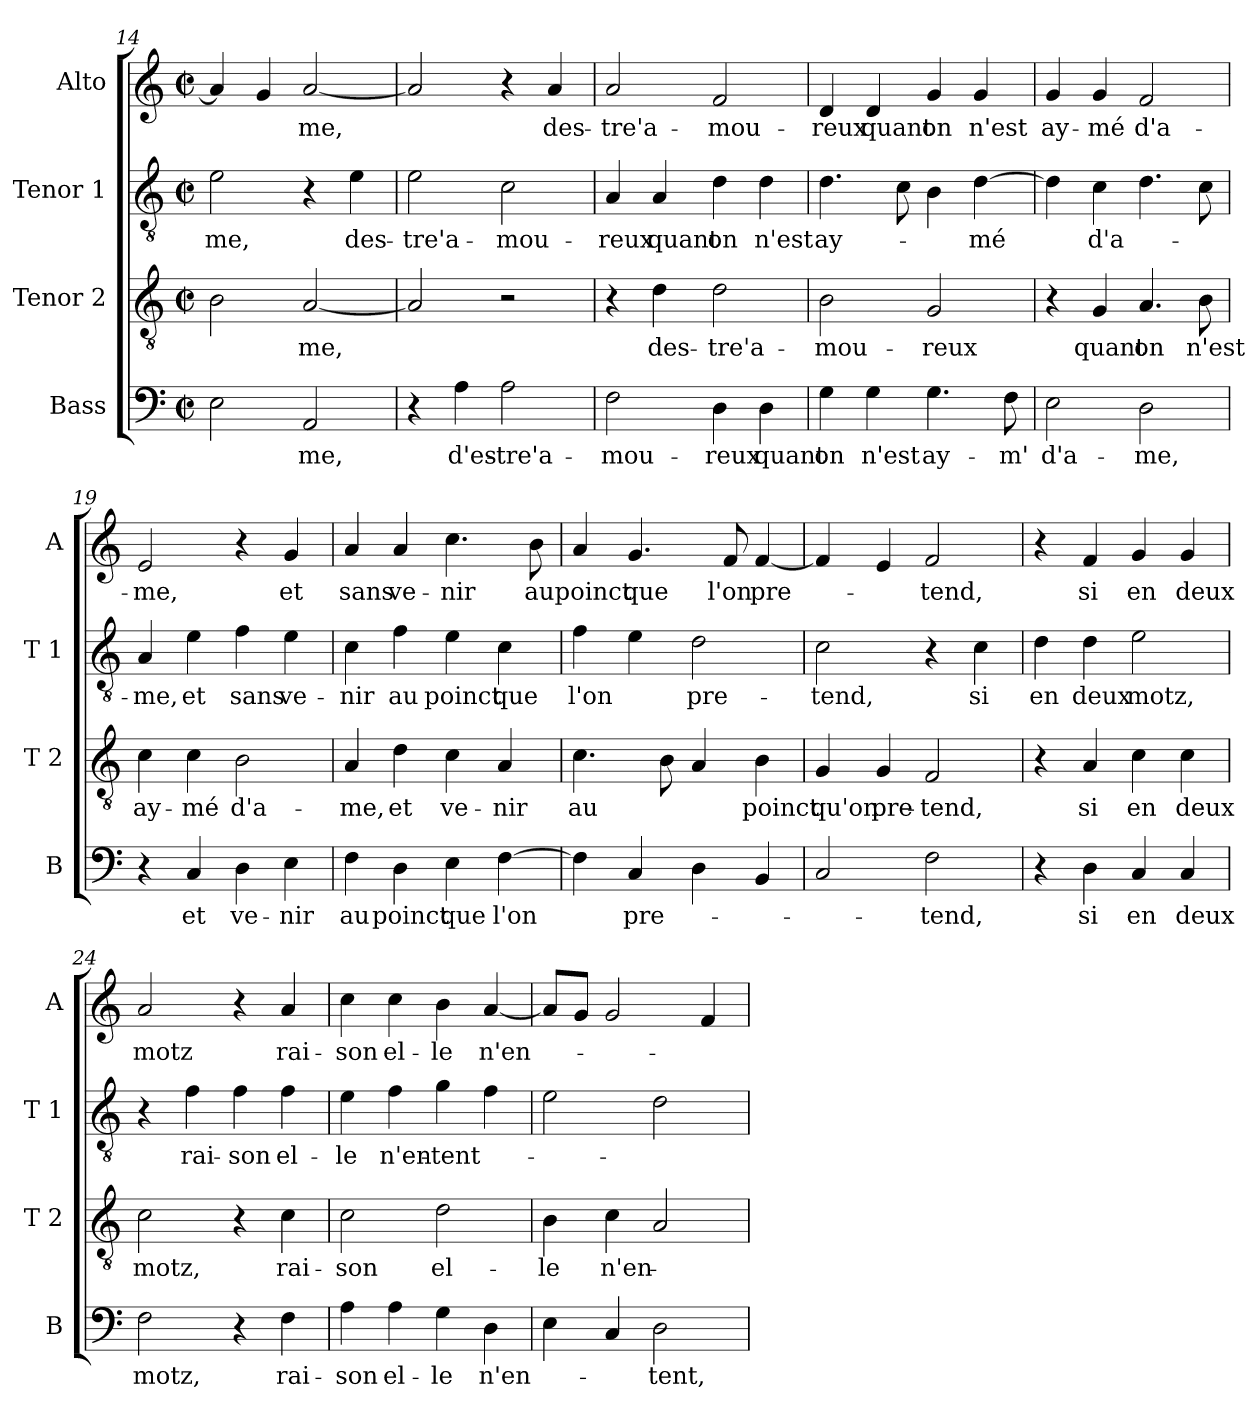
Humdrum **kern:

**kern	**text	**kern	**text	**kern	**text	**kern	**text
*part4	*part4	*part3	*part3	*part2	*part2	*part1	*part1
*staff4	*staff4	*staff3	*staff3	*staff2	*staff2	*staff1	*staff1
*I"Bass	*	*I"Tenor 2	*	*I"Tenor 1	*	*I"Alto	*
*I'B	*	*I'T 2	*	*I'T 1	*	*I'A	*
*clefF4	*	*clefGv2	*	*clefGv2	*	*clefG2	*
*k[]	*	*k[]	*	*k[]	*	*k[]	*
*C:	*	*C:	*	*C:	*	*C:	*
*M2/2	*	*M2/2	*	*M2/2	*	*M2/2	*
*met(c|)	*	*met(c|)	*	*met(c|)	*	*met(c|)	*
=14	=14	=14	=14	=14	=14	=14	=14
!	!	!	!	!	!LO:LY:b	!	!
2E\	.	2B\	.	2e\	-me,	4a/]	.
.	.	.	.	.	.	4g/	.
!	!LO:LY:b	!	!LO:LY:b	!	!	!	!LO:LY:b
2AA/	-me,	[2A/	-me,	4r	.	[2a/	-me,
!	!	!	!	!	!LO:LY:b	!	!
.	.	.	.	4e\	des-	.	.
=15	=15	=15	=15	=15	=15	=15	=15
!	!	!	!	!	!LO:LY:b	!	!
4r	.	2A/]	.	2e\	-tre'a-	2a/]	.
!	!LO:LY:b	!	!	!	!	!	!
4A\	d'es-	.	.	.	.	.	.
!	!LO:LY:b	!	!	!	!LO:LY:b	!	!
2A\	-tre'a-	2r	.	2c\	-mou-	4r	.
!	!	!	!	!	!	!	!LO:LY:b
.	.	.	.	.	.	4a/	des-
!!LO:PB:g=z
=16	=16	=16	=16	=16	=16	=16	=16
!	!LO:LY:b	!	!	!	!LO:LY:b	!	!LO:LY:b
2F\	-mou-	4r	.	4A/	-reux	2a/	-tre'a-
!	!	!	!LO:LY:b	!	!LO:LY:b	!	!
.	.	4d\	des-	4A/	quant	.	.
!	!LO:LY:b	!	!LO:LY:b	!	!LO:LY:b	!	!LO:LY:b
4D\	-reux	2d\	-tre'a-	4d\	on	2f/	-mou-
!	!LO:LY:b	!	!	!	!LO:LY:b	!	!
4D\	quant	.	.	4d\	n'est	.	.
=17	=17	=17	=17	=17	=17	=17	=17
!	!LO:LY:b	!	!LO:LY:b	!	!LO:LY:b	!	!LO:LY:b
4G\	on	2B\	-mou-	4.d\	ay-	4d/	-reux
!	!LO:LY:b	!	!	!	!	!	!LO:LY:b
4G\	n'est	.	.	.	.	4d/	quant
.	.	.	.	8c\	.	.	.
!	!LO:LY:b	!	!LO:LY:b	!	!	!	!LO:LY:b
4.G\	ay-	2G/	-reux	4B\	.	4g/	on
!	!	!	!	!	!LO:LY:b	!	!LO:LY:b
.	.	.	.	[4d\	-mé	4g/	n'est
!	!LO:LY:b	!	!	!	!	!	!
8F\	-m'	.	.	.	.	.	.
=18	=18	=18	=18	=18	=18	=18	=18
!	!LO:LY:b	!	!	!	!	!	!LO:LY:b
2E\	d'a-	4r	.	4d\]	.	4g/	ay-
!	!	!	!LO:LY:b	!	!LO:LY:b	!	!LO:LY:b
.	.	4G/	quant	4c\	d'a-	4g/	-mé
!	!LO:LY:b	!	!LO:LY:b	!	!	!	!LO:LY:b
2D\	-me,	4.A/	on	4.d\	.	2f/	d'a-
!	!	!	!LO:LY:b	!	!	!	!
.	.	8B\	n'est	8c\	.	.	.
=19	=19	=19	=19	=19	=19	=19	=19
!	!	!	!LO:LY:b	!	!LO:LY:b	!	!LO:LY:b
4r	.	4c\	ay-	4A/	-me,	2e/	-me,
!	!LO:LY:b	!	!LO:LY:b	!	!LO:LY:b	!	!
4C/	et	4c\	-mé	4e\	et	.	.
!	!LO:LY:b	!	!LO:LY:b	!	!LO:LY:b	!	!
4D\	ve-	2B\	d'a-	4f\	sans	4r	.
!	!LO:LY:b	!	!	!	!LO:LY:b	!	!LO:LY:b
4E\	-nir	.	.	4e\	ve-	4g/	et
=20	=20	=20	=20	=20	=20	=20	=20
!	!LO:LY:b	!	!LO:LY:b	!	!LO:LY:b	!	!LO:LY:b
4F\	au	4A/	-me,	4c\	-nir	4a/	sans
!	!LO:LY:b	!	!LO:LY:b	!	!LO:LY:b	!	!LO:LY:b
4D\	poinct	4d\	et	4f\	au	4a/	ve-
!	!LO:LY:b	!	!LO:LY:b	!	!LO:LY:b	!	!LO:LY:b
4E\	que	4c\	ve-	4e\	poinct	4.cc\	-nir
!	!LO:LY:b	!	!LO:LY:b	!	!LO:LY:b	!	!
[4F\	l'on	4A/	-nir	4c\	que	.	.
!	!	!	!	!	!	!	!LO:LY:b
.	.	.	.	.	.	8b\	au
!!LO:LB:g=z
=21	=21	=21	=21	=21	=21	=21	=21
!	!	!	!LO:LY:b	!	!LO:LY:b	!	!LO:LY:b
4F\]	.	4.c\	au	4f\	l'on	4a/	poinct
!	!LO:LY:b	!	!	!	!	!	!LO:LY:b
4C/	pre-	.	.	4e\	.	4.g/	que
.	.	8B\	.	.	.	.	.
!	!	!	!	!	!LO:LY:b	!	!
4D\	.	4A/	.	2d\	pre-	.	.
!	!	!	!	!	!	!	!LO:LY:b
.	.	.	.	.	.	8f/	l'on
!	!	!	!LO:LY:b	!	!	!	!LO:LY:b
4BB/	.	4B\	poinct	.	.	[4f/	pre-
=22	=22	=22	=22	=22	=22	=22	=22
!	!	!	!LO:LY:b	!	!LO:LY:b	!	!
2C/	.	4G/	qu'on	2c\	-tend,	4f/]	.
!	!	!	!LO:LY:b	!	!	!	!
.	.	4G/	pre-	.	.	4e/	.
!	!LO:LY:b	!	!LO:LY:b	!	!	!	!LO:LY:b
2F\	-tend,	2F/	-tend,	4r	.	2f/	-tend,
!	!	!	!	!	!LO:LY:b	!	!
.	.	.	.	4c\	si	.	.
=23	=23	=23	=23	=23	=23	=23	=23
!	!	!	!	!	!LO:LY:b	!	!
4r	.	4r	.	4d\	en	4r	.
!	!LO:LY:b	!	!LO:LY:b	!	!LO:LY:b	!	!LO:LY:b
4D\	si	4A/	si	4d\	deux	4f/	si
!	!LO:LY:b	!	!LO:LY:b	!	!LO:LY:b	!	!LO:LY:b
4C/	en	4c\	en	2e\	motz,	4g/	en
!	!LO:LY:b	!	!LO:LY:b	!	!	!	!LO:LY:b
4C/	deux	4c\	deux	.	.	4g/	deux
=24	=24	=24	=24	=24	=24	=24	=24
!	!LO:LY:b	!	!LO:LY:b	!	!	!	!LO:LY:b
2F\	motz,	2c\	motz,	4r	.	2a/	motz
!	!	!	!	!	!LO:LY:b	!	!
.	.	.	.	4f\	rai-	.	.
!	!	!	!	!	!LO:LY:b	!	!
4r	.	4r	.	4f\	-son	4r	.
!	!LO:LY:b	!	!LO:LY:b	!	!LO:LY:b	!	!LO:LY:b
4F\	rai-	4c\	rai-	4f\	el-	4a/	rai-
=25	=25	=25	=25	=25	=25	=25	=25
!	!LO:LY:b	!	!LO:LY:b	!	!LO:LY:b	!	!LO:LY:b
4A\	-son	2c\	-son	4e\	-le	4cc\	-son
!	!LO:LY:b	!	!	!	!LO:LY:b	!	!LO:LY:b
4A\	el-	.	.	4f\	n'en-	4cc\	el-
!	!LO:LY:b	!	!LO:LY:b	!	!LO:LY:b	!	!LO:LY:b
4G\	-le	2d\	el-	4g\	-tent-	4b\	-le
!	!LO:LY:b	!	!	!	!	!	!LO:LY:b
4D\	n'en-	.	.	4f\	.	[4a/	n'en-
!!LO:LB:g=z
=26	=26	=26	=26	=26	=26	=26	=26
!	!	!	!LO:LY:b	!	!	!	!
4E\	.	4B\	-le	2e\	.	8a/L]	.
.	.	.	.	.	.	8g/J	.
!	!	!	!LO:LY:b	!	!	!	!
4C/	.	4c\	n'en-	.	.	2g/	.
!	!LO:LY:b	!	!	!	!	!	!
2D\	-tent,	2A/	.	2d\	.	.	.
.	.	.	.	.	.	4f/	.
=	=	=	=	=	=	=	=
*-	*-	*-	*-	*-	*-	*-	*-
